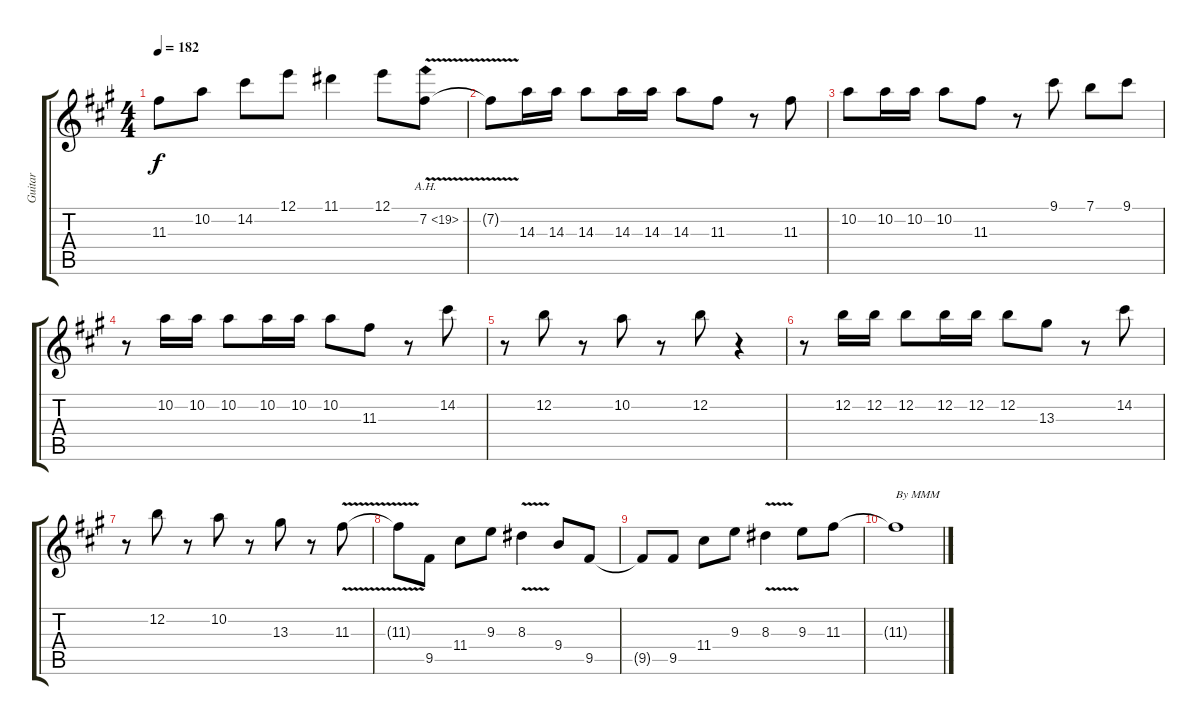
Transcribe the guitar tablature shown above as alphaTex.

\track ("Guitar" "Guitar") {instrument distortionguitar}
\staff {score tabs}
\tuning (E4 B3 G3 D3 A2 E2) {hide}
\ts (4 4)
\tempo 182
\clef g2
\ks f#minor
11.3{t}.8{dy f} 10.2.8 14.2.8 12.1.8 11.1.4 12.1.8 7.2{ah 12 v}.8 |
7.2{t}.8 14.3.16 14.3.16 14.3.8 14.3.16 14.3.16 14.3.8 11.3.8 r.8 11.3.8 |
10.2.8 10.2.16 10.2.16 10.2.8 11.3.8 r.8 9.1.8 7.1.8 9.1.8 |
r.8 10.2.16 10.2.16 10.2.8 10.2.16 10.2.16 10.2.8 11.3.8 r.8 14.2.8 |
r.8 12.2.8 r.8 10.2.8 r.8 12.2.8 r.4 |
r.8 12.2.16 12.2.16 12.2.8 12.2.16 12.2.16 12.2.8 13.3.8 r.8 14.2.8 |
r.8 12.2.8 r.8 10.2.8 r.8 13.3.8 r.8 11.3{v}.8 |
11.3{t}.8 9.5.8 11.4.8 9.3.8 8.3{v}.4 9.4.8 9.5.8 |
9.5{t}.8 9.5.8 11.4.8 9.3.8 8.3{v}.4 9.3.8 11.3.8 |
11.3{t}.1{txt "By MMM"}
